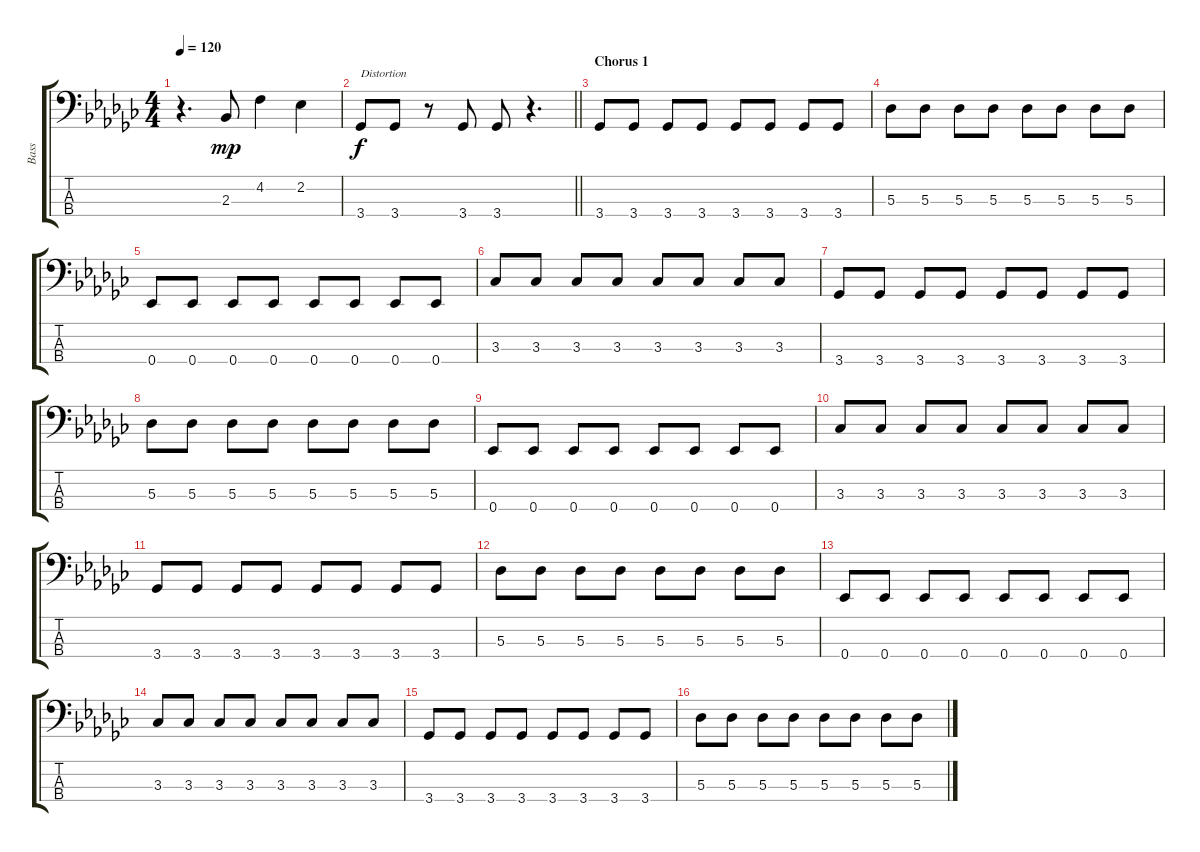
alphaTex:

\track ("Bass" "Bass") {instrument electricbasspick}
\staff {score tabs}
\tuning (Gb2 Db2 Ab1 Eb1) {hide}
\ts (4 4)
\tempo 120
\clef f4
\ks gb
r.4{d dy mp} 2.3.8 4.2.4 2.2.4 |
\barLineRight lightlight
3.4.8{txt "Distortion" dy f instrument electricbasspick} 3.4.8 r.8 3.4.8 3.4.8 r.4{d} |
\section ("" "Chorus 1")
3.4.8 3.4.8 3.4.8 3.4.8 3.4.8 3.4.8 3.4.8 3.4.8 |
5.3.8 5.3.8 5.3.8 5.3.8 5.3.8 5.3.8 5.3.8 5.3.8 |
0.4.8 0.4.8 0.4.8 0.4.8 0.4.8 0.4.8 0.4.8 0.4.8 |
3.3.8 3.3.8 3.3.8 3.3.8 3.3.8 3.3.8 3.3.8 3.3.8 |
3.4.8 3.4.8 3.4.8 3.4.8 3.4.8 3.4.8 3.4.8 3.4.8 |
5.3.8 5.3.8 5.3.8 5.3.8 5.3.8 5.3.8 5.3.8 5.3.8 |
0.4.8 0.4.8 0.4.8 0.4.8 0.4.8 0.4.8 0.4.8 0.4.8 |
3.3.8 3.3.8 3.3.8 3.3.8 3.3.8 3.3.8 3.3.8 3.3.8 |
3.4.8 3.4.8 3.4.8 3.4.8 3.4.8 3.4.8 3.4.8 3.4.8 |
5.3.8 5.3.8 5.3.8 5.3.8 5.3.8 5.3.8 5.3.8 5.3.8 |
0.4.8 0.4.8 0.4.8 0.4.8 0.4.8 0.4.8 0.4.8 0.4.8 |
3.3.8 3.3.8 3.3.8 3.3.8 3.3.8 3.3.8 3.3.8 3.3.8 |
3.4.8 3.4.8 3.4.8 3.4.8 3.4.8 3.4.8 3.4.8 3.4.8 |
5.3.8 5.3.8 5.3.8 5.3.8 5.3.8 5.3.8 5.3.8 5.3.8
